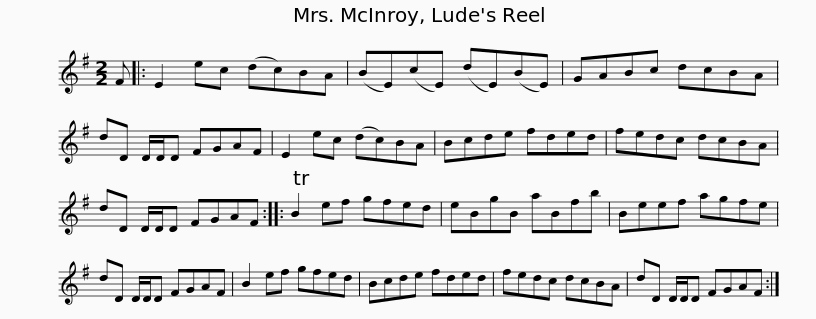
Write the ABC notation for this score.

X:1
L:1/8
M:2/2
I:linebreak $
K:Emin
V:1 treble
V:1
 F |: E2 ec (dc)BA | (BE)(cE) (dE)(BE) | GABc dcBA | dD D/D/D FGAF | %5
 E2 ec (dc)BA |$ Bcde fded | fedc dcBA | dD D/D/D FGAF :: TB2 ef gfed | %10
 eBgB aBfb |$ Beef agfe | dD D/D/D FGAF | B2 ef gfed | Bcde fded | %15
 fedc dcBA |$ dD D/D/D FGAF :| %17
